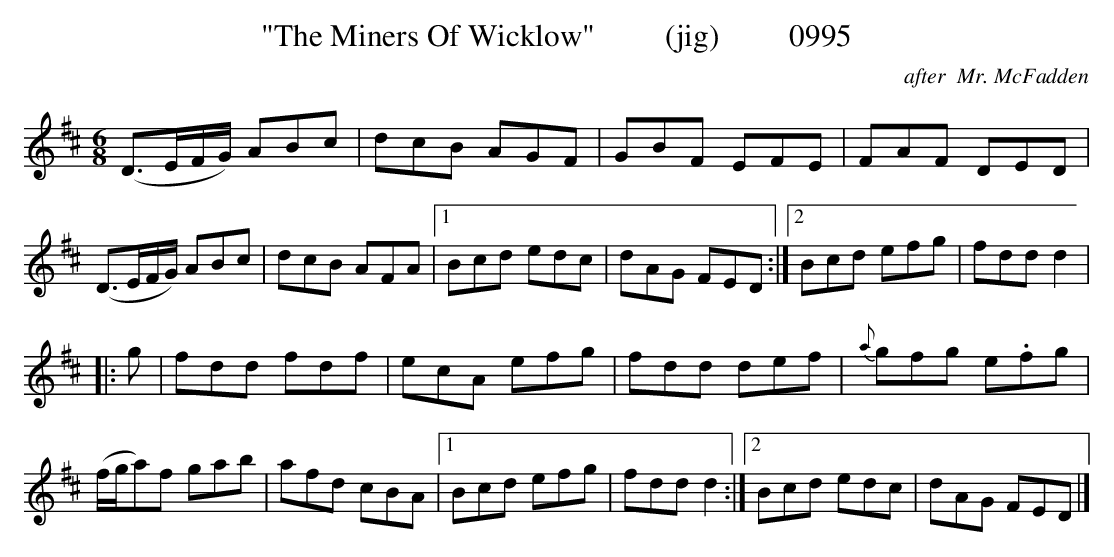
X:1
T:"The Miners Of Wicklow"         (jig)         0995
C:after  Mr. McFadden
BRENNAN July 2003 (HTTP://WWW.SOSYOURMOM.COM)
M:6/8
L:1/8
K:D
(D3/2E/2F/2G/2) ABc|dcB AGF|GBF EFE|FAF DED|
(D3/2E/2F/2G/2) ABc|dcB AFA|[1Bcd edc|dAG FED:|[2Bcd efg|fdd d2|
|:g|fdd fdf|ecA efg|fdd def|{a}gfg e.fg|
(f/2g/2a)f gab|afd cBA|[1Bcd efg|fdd d2:|[2Bcd edc|dAG FED|]
